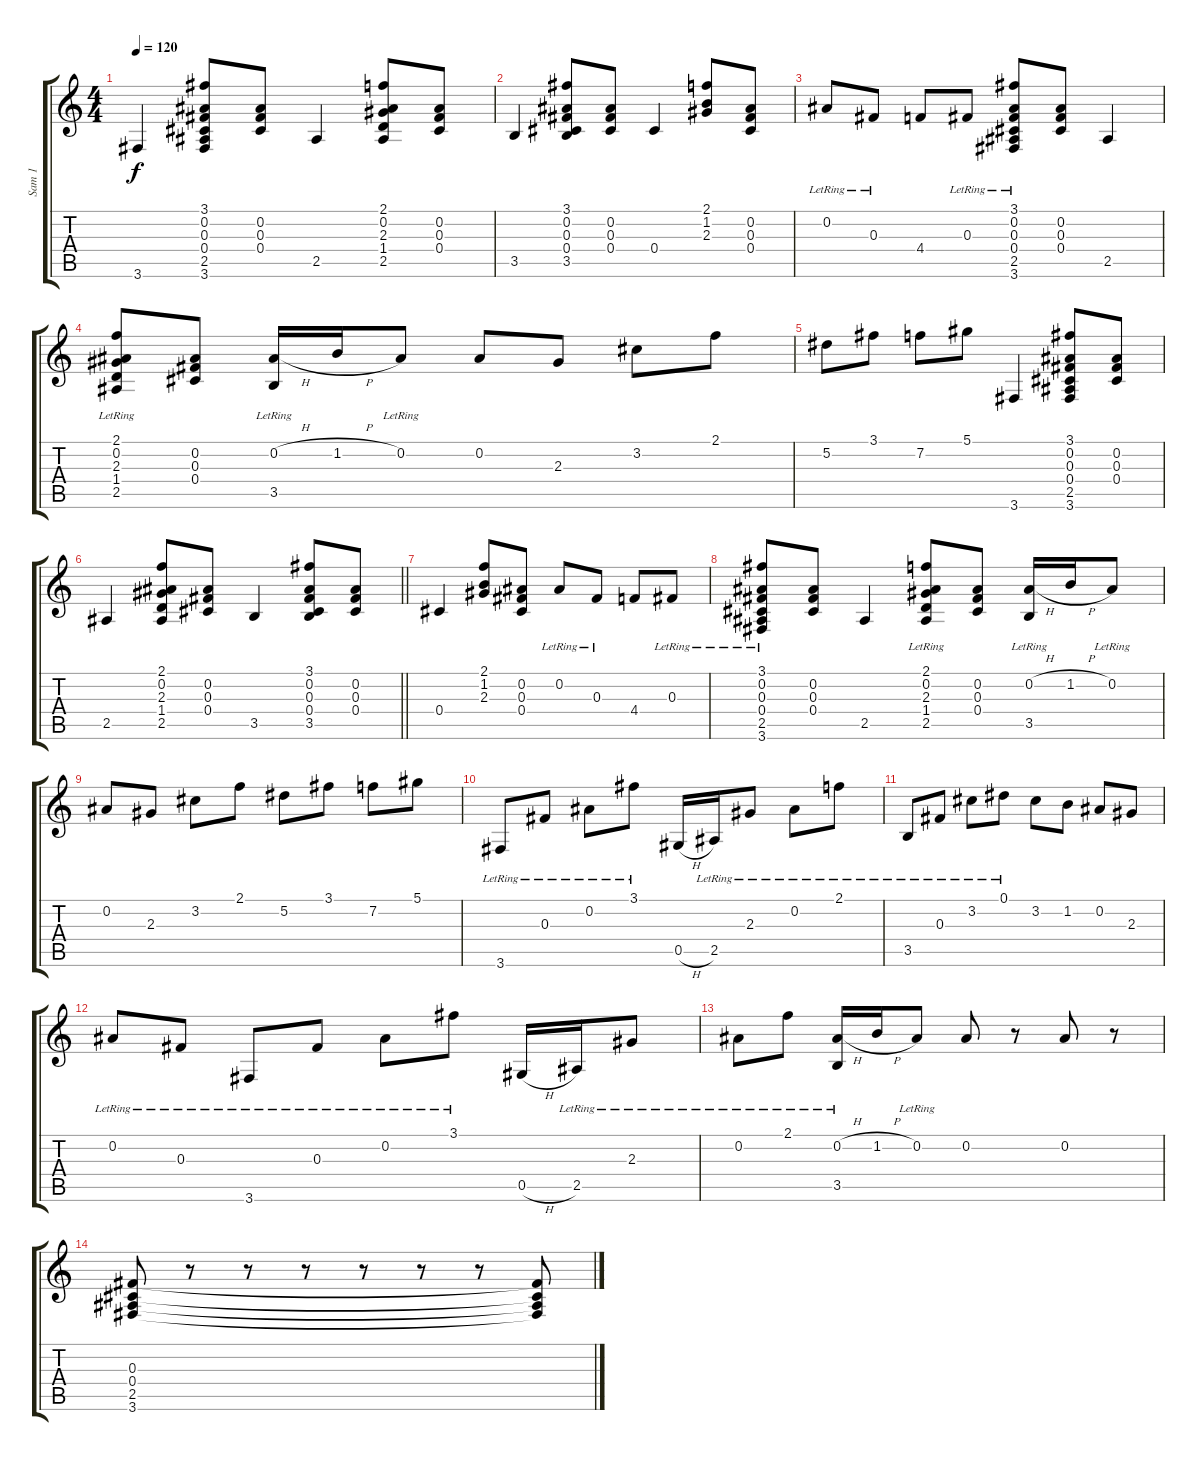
\track ("Sam 1" "Sam 1") {instrument acousticguitarsteel}
\staff {score tabs}
\tuning (Eb4 Bb3 Gb3 Db3 Ab2 Eb2) {hide}
\ts (4 4)
\tempo 120
\clef g2
\ks c
3.6.4{dy f} (3.1 0.2 0.3 0.4 2.5 3.6).8 (0.2 0.3 0.4).8 2.5.4 (2.1 0.2 2.3 1.4 2.5).8 (0.2 0.3 0.4).8 |
3.5.4 (3.1 0.2 0.3 0.4 3.5).8 (0.2 0.3 0.4).8 0.4.4 (2.1 1.2 2.3).8 (0.2 0.3 0.4).8 |
0.2{lr}.8 0.3{lr}.8 4.4.8 0.3{lr}.8 (3.1 0.2{lr} 0.3 0.4 2.5 3.6).8 (0.2 0.3 0.4).8 2.5.4 |
(2.1 0.2{lr} 2.3 1.4 2.5).8 (0.2 0.3 0.4).8 (0.2{h} 3.5{lr}).16 1.2{h}.16 0.2{lr}.8 0.2.8 2.3.8 3.2.8 2.1.8 |
5.2.8 3.1.8 7.2.8 5.1.8 3.6.4 (3.1 0.2 0.3 0.4 2.5 3.6).8 (0.2 0.3 0.4).8 |
\barLineRight lightlight
2.5.4 (2.1 0.2 2.3 1.4 2.5).8 (0.2 0.3 0.4).8 3.5.4 (3.1 0.2 0.3 0.4 3.5).8 (0.2 0.3 0.4).8 |
0.4.4 (2.1 1.2 2.3).8 (0.2 0.3 0.4).8 0.2{lr}.8 0.3{lr}.8 4.4.8 0.3{lr}.8 |
(3.1 0.2{lr} 0.3 0.4 2.5 3.6).8 (0.2 0.3 0.4).8 2.5.4 (2.1 0.2{lr} 2.3 1.4 2.5).8 (0.2 0.3 0.4).8 (0.2{h} 3.5{lr}).16 1.2{h}.16 0.2{lr}.8 |
0.2.8 2.3.8 3.2.8 2.1.8 5.2.8 3.1.8 7.2.8 5.1.8 |
3.6{lr}.8 0.3{lr}.8 0.2{lr}.8 3.1{lr}.8 0.5{h}.16 2.5{lr}.16 2.3{lr}.8 0.2{lr}.8 2.1{lr}.8 |
3.5{lr}.8 0.3{lr}.8 3.2{lr}.8 0.1{lr}.8 3.2.8 1.2.8 0.2.8 2.3.8 |
0.2{lr}.8 0.3{lr}.8 3.6{lr}.8 0.3{lr}.8 0.2{lr}.8 3.1{lr}.8 0.5{h}.16 2.5{lr}.16 2.3{lr}.8 |
0.2{lr}.8 2.1{lr}.8 (0.2{h} 3.5{lr}).16 1.2{h}.16 0.2{lr}.8 0.2.8 r.8 0.2.8 r.8 |
(0.3 0.4 2.5 3.6).8 r.8 r.8 r.8 r.8 r.8 r.8 (0.3{t} 0.4{t} 2.5{t} 3.6{t}).8
